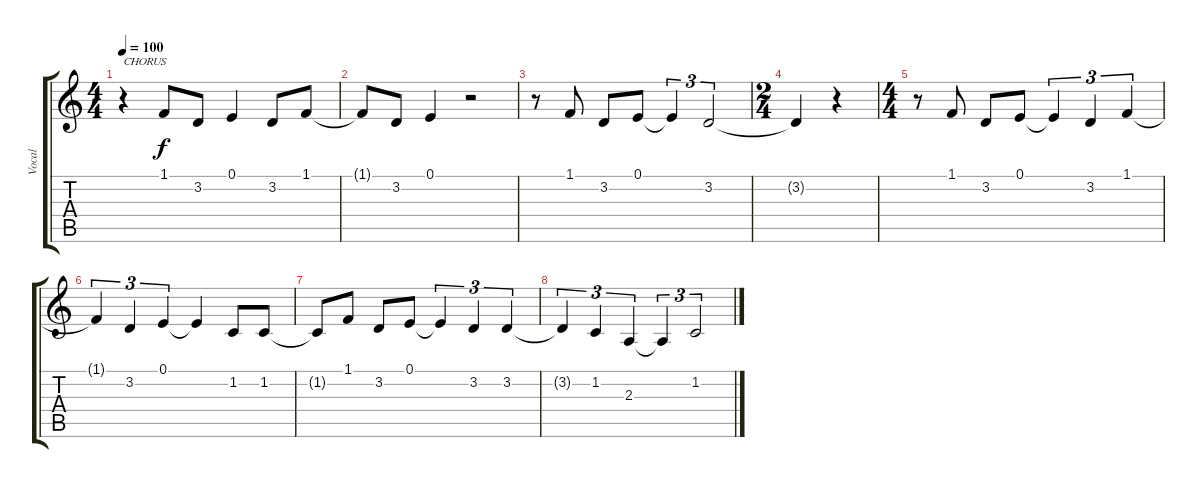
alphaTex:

\track ("Vocal" "Vocal") {instrument acousticgrandpiano}
\staff {score tabs}
\tuning (E4 B3 G3 D3 A2 E2) {hide}
\ts (4 4)
\tempo 100
\clef g2
\ks c
r.4{txt "CHORUS" dy f} 1.1.8 3.2.8 0.1.4 3.2.8 1.1.8 |
1.1{t}.8 3.2.8 0.1.4 r.2 |
r.8 1.1.8 3.2.8 0.1.8 0.1{t}.4{tu (3 2)} 3.2.2{tu (3 2)} |
\ts (2 4)
3.2{t}.4 r.4 |
\ts (4 4)
r.8 1.1.8 3.2.8 0.1.8 0.1{t}.4{tu (3 2)} 3.2.4{tu (3 2)} 1.1.4{tu (3 2)} |
1.1{t}.4{tu (3 2)} 3.2.4{tu (3 2)} 0.1.4{tu (3 2)} 0.1{t}.4 1.2.8 1.2.8 |
1.2{t}.8 1.1.8 3.2.8 0.1.8 0.1{t}.4{tu (3 2)} 3.2.4{tu (3 2)} 3.2.4{tu (3 2)} |
3.2{t}.4{tu (3 2)} 1.2.4{tu (3 2)} 2.3.4{tu (3 2)} 2.3{t}.4{tu (3 2)} 1.2.2{tu (3 2)}
